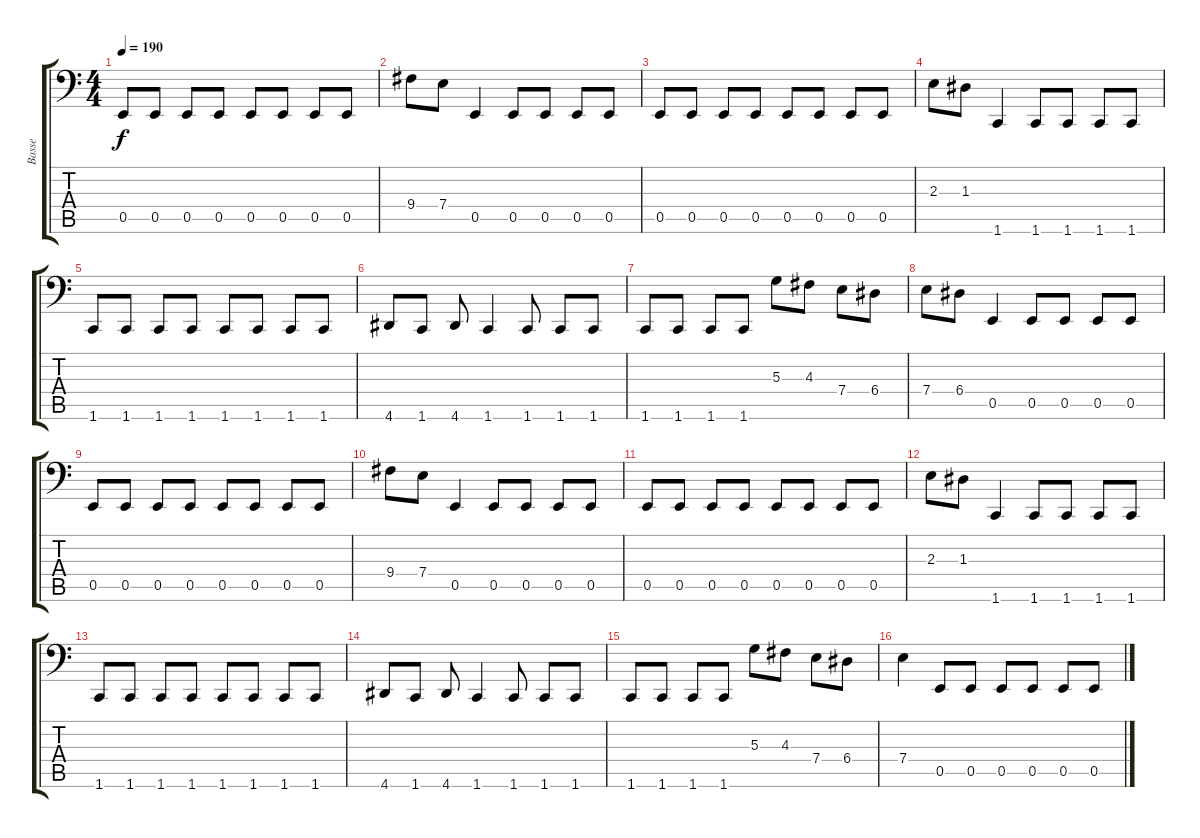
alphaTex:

\track ("Basse" "Basse") {instrument electricbassfinger}
\staff {score tabs}
\tuning (C3 G2 D2 A1 E1 B0) {hide}
\ts (4 4)
\tempo 190
\clef f4
\ks c
0.5.8{dy f} 0.5.8 0.5.8 0.5.8 0.5.8 0.5.8 0.5.8 0.5.8 |
9.4.8 7.4.8 0.5.4 0.5.8 0.5.8 0.5.8 0.5.8 |
0.5.8 0.5.8 0.5.8 0.5.8 0.5.8 0.5.8 0.5.8 0.5.8 |
2.3.8 1.3.8 1.6.4 1.6.8 1.6.8 1.6.8 1.6.8 |
1.6.8 1.6.8 1.6.8 1.6.8 1.6.8 1.6.8 1.6.8 1.6.8 |
4.6.8 1.6.8 4.6.8 1.6.4 1.6.8 1.6.8 1.6.8 |
1.6.8 1.6.8 1.6.8 1.6.8 5.3.8 4.3.8 7.4.8 6.4.8 |
7.4.8 6.4.8 0.5.4 0.5.8 0.5.8 0.5.8 0.5.8 |
0.5.8 0.5.8 0.5.8 0.5.8 0.5.8 0.5.8 0.5.8 0.5.8 |
9.4.8 7.4.8 0.5.4 0.5.8 0.5.8 0.5.8 0.5.8 |
0.5.8 0.5.8 0.5.8 0.5.8 0.5.8 0.5.8 0.5.8 0.5.8 |
2.3.8 1.3.8 1.6.4 1.6.8 1.6.8 1.6.8 1.6.8 |
1.6.8 1.6.8 1.6.8 1.6.8 1.6.8 1.6.8 1.6.8 1.6.8 |
4.6.8 1.6.8 4.6.8 1.6.4 1.6.8 1.6.8 1.6.8 |
1.6.8 1.6.8 1.6.8 1.6.8 5.3.8 4.3.8 7.4.8 6.4.8 |
7.4.4 0.5.8 0.5.8 0.5.8 0.5.8 0.5.8 0.5.8
